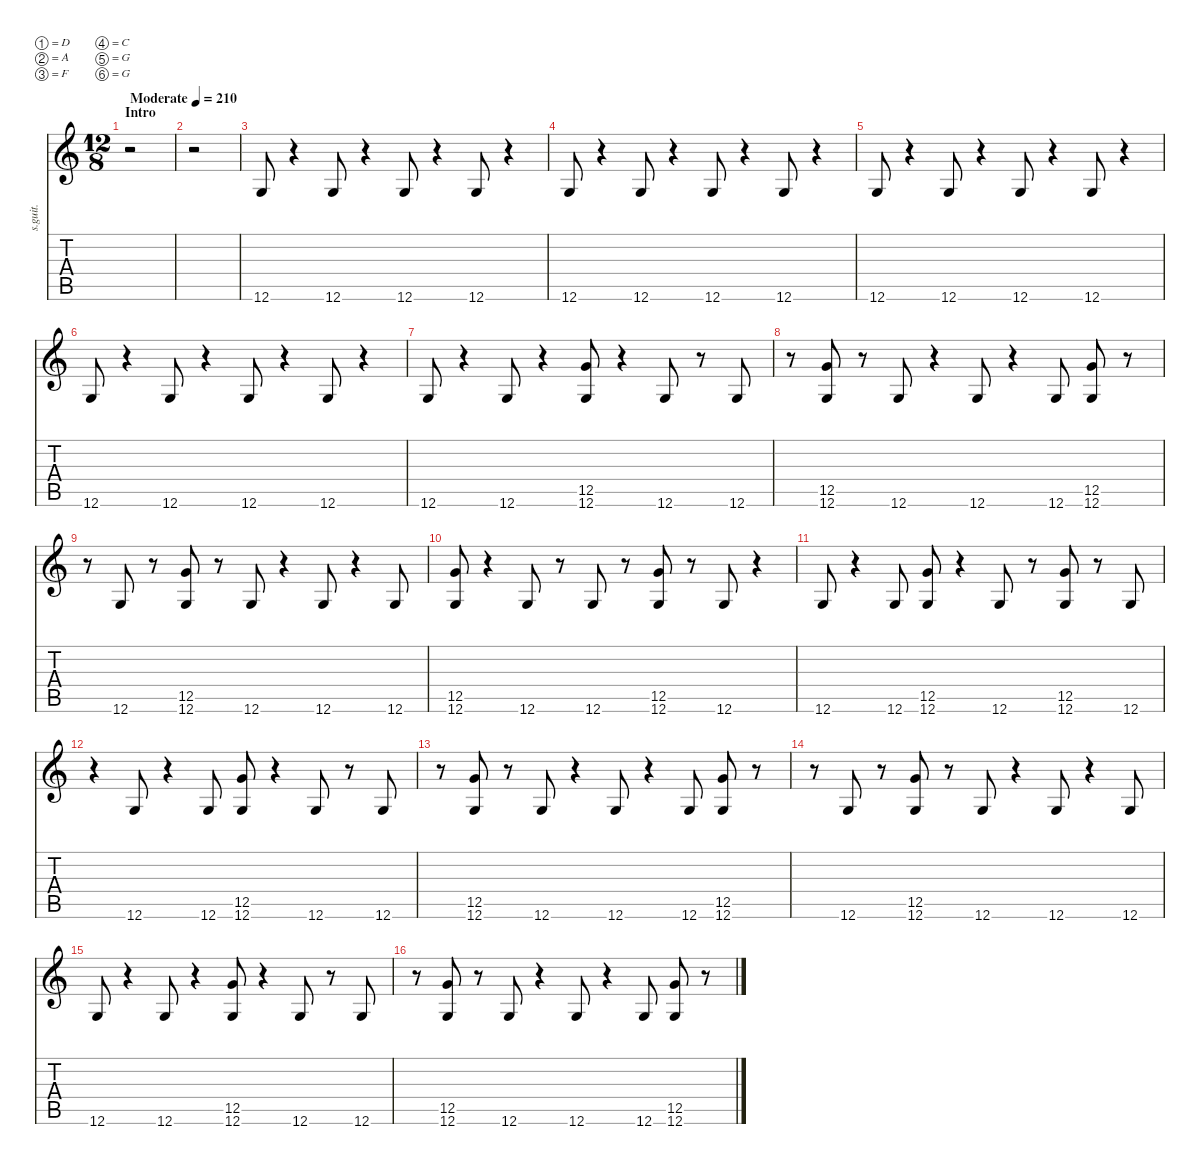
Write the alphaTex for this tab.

\defaultSystemsLayout 4
\hideDynamics
\bracketExtendMode nobrackets
\track ("FX 3" "s.guit.") {instrument stringensemble1}
\staff {score tabs}
\tuning (D4 A3 F3 C3 G2 G1)
\displaytranspose 12
\ts (12 8)
\beaming (8 2 2 2 2)
\section ("" "Intro")
\tempo (210 "Moderate")
\clef g2
\ks c
r.2{dy f instrument stringensemble1} |
r.2 |
12.6.8{lyrics (0 "") lyrics (1 "") lyrics (2 "") lyrics (3 "") lyrics (4 "")} r.4 12.6.8{lyrics (0 "") lyrics (1 "") lyrics (2 "") lyrics (3 "") lyrics (4 "")} r.4 12.6.8{lyrics (0 "") lyrics (1 "") lyrics (2 "") lyrics (3 "") lyrics (4 "")} r.4 12.6.8{lyrics (0 "") lyrics (1 "") lyrics (2 "") lyrics (3 "") lyrics (4 "")} r.4 |
12.6.8{lyrics (0 "") lyrics (1 "") lyrics (2 "") lyrics (3 "") lyrics (4 "")} r.4 12.6.8{lyrics (0 "") lyrics (1 "") lyrics (2 "") lyrics (3 "") lyrics (4 "")} r.4 12.6.8{lyrics (0 "") lyrics (1 "") lyrics (2 "") lyrics (3 "") lyrics (4 "")} r.4 12.6.8{lyrics (0 "") lyrics (1 "") lyrics (2 "") lyrics (3 "") lyrics (4 "")} r.4 |
12.6.8{lyrics (0 "") lyrics (1 "") lyrics (2 "") lyrics (3 "") lyrics (4 "")} r.4 12.6.8{lyrics (0 "") lyrics (1 "") lyrics (2 "") lyrics (3 "") lyrics (4 "")} r.4 12.6.8{lyrics (0 "") lyrics (1 "") lyrics (2 "") lyrics (3 "") lyrics (4 "")} r.4 12.6.8{lyrics (0 "") lyrics (1 "") lyrics (2 "") lyrics (3 "") lyrics (4 "")} r.4 |
12.6.8{lyrics (0 "") lyrics (1 "") lyrics (2 "") lyrics (3 "") lyrics (4 "")} r.4 12.6.8{lyrics (0 "") lyrics (1 "") lyrics (2 "") lyrics (3 "") lyrics (4 "")} r.4 12.6.8{lyrics (0 "") lyrics (1 "") lyrics (2 "") lyrics (3 "") lyrics (4 "")} r.4 12.6.8{lyrics (0 "") lyrics (1 "") lyrics (2 "") lyrics (3 "") lyrics (4 "")} r.4 |
12.6.8{lyrics (0 "") lyrics (1 "") lyrics (2 "") lyrics (3 "") lyrics (4 "")} r.4 12.6.8{lyrics (0 "") lyrics (1 "") lyrics (2 "") lyrics (3 "") lyrics (4 "")} r.4 (12.5 12.6).8{lyrics (0 "") lyrics (1 "") lyrics (2 "") lyrics (3 "") lyrics (4 "")} r.4 12.6.8{lyrics (0 "") lyrics (1 "") lyrics (2 "") lyrics (3 "") lyrics (4 "")} r.8 12.6.8{lyrics (0 "") lyrics (1 "") lyrics (2 "") lyrics (3 "") lyrics (4 "")} |
r.8 (12.5 12.6).8{lyrics (0 "") lyrics (1 "") lyrics (2 "") lyrics (3 "") lyrics (4 "")} r.8 12.6.8{lyrics (0 "") lyrics (1 "") lyrics (2 "") lyrics (3 "") lyrics (4 "")} r.4 12.6.8{lyrics (0 "") lyrics (1 "") lyrics (2 "") lyrics (3 "") lyrics (4 "")} r.4 12.6.8{lyrics (0 "") lyrics (1 "") lyrics (2 "") lyrics (3 "") lyrics (4 "")} (12.5 12.6).8{lyrics (0 "") lyrics (1 "") lyrics (2 "") lyrics (3 "") lyrics (4 "")} r.8 |
r.8 12.6.8{lyrics (0 "") lyrics (1 "") lyrics (2 "") lyrics (3 "") lyrics (4 "")} r.8 (12.5 12.6).8{lyrics (0 "") lyrics (1 "") lyrics (2 "") lyrics (3 "") lyrics (4 "")} r.8 12.6.8{lyrics (0 "") lyrics (1 "") lyrics (2 "") lyrics (3 "") lyrics (4 "")} r.4 12.6.8{lyrics (0 "") lyrics (1 "") lyrics (2 "") lyrics (3 "") lyrics (4 "")} r.4 12.6.8{lyrics (0 "") lyrics (1 "") lyrics (2 "") lyrics (3 "") lyrics (4 "")} |
(12.5 12.6).8{lyrics (0 "") lyrics (1 "") lyrics (2 "") lyrics (3 "") lyrics (4 "")} r.4 12.6.8{lyrics (0 "") lyrics (1 "") lyrics (2 "") lyrics (3 "") lyrics (4 "")} r.8 12.6.8{lyrics (0 "") lyrics (1 "") lyrics (2 "") lyrics (3 "") lyrics (4 "")} r.8 (12.5 12.6).8{lyrics (0 "") lyrics (1 "") lyrics (2 "") lyrics (3 "") lyrics (4 "")} r.8 12.6.8{lyrics (0 "") lyrics (1 "") lyrics (2 "") lyrics (3 "") lyrics (4 "")} r.4 |
12.6.8{lyrics (0 "") lyrics (1 "") lyrics (2 "") lyrics (3 "") lyrics (4 "")} r.4 12.6.8{lyrics (0 "") lyrics (1 "") lyrics (2 "") lyrics (3 "") lyrics (4 "")} (12.5 12.6).8{lyrics (0 "") lyrics (1 "") lyrics (2 "") lyrics (3 "") lyrics (4 "")} r.4 12.6.8{lyrics (0 "") lyrics (1 "") lyrics (2 "") lyrics (3 "") lyrics (4 "")} r.8 (12.5 12.6).8{lyrics (0 "") lyrics (1 "") lyrics (2 "") lyrics (3 "") lyrics (4 "")} r.8 12.6.8{lyrics (0 "") lyrics (1 "") lyrics (2 "") lyrics (3 "") lyrics (4 "")} |
r.4 12.6.8{lyrics (0 "") lyrics (1 "") lyrics (2 "") lyrics (3 "") lyrics (4 "")} r.4 12.6.8{lyrics (0 "") lyrics (1 "") lyrics (2 "") lyrics (3 "") lyrics (4 "")} (12.5 12.6).8{lyrics (0 "") lyrics (1 "") lyrics (2 "") lyrics (3 "") lyrics (4 "")} r.4 12.6.8{lyrics (0 "") lyrics (1 "") lyrics (2 "") lyrics (3 "") lyrics (4 "")} r.8 12.6.8{lyrics (0 "") lyrics (1 "") lyrics (2 "") lyrics (3 "") lyrics (4 "")} |
r.8 (12.5 12.6).8{lyrics (0 "") lyrics (1 "") lyrics (2 "") lyrics (3 "") lyrics (4 "")} r.8 12.6.8{lyrics (0 "") lyrics (1 "") lyrics (2 "") lyrics (3 "") lyrics (4 "")} r.4 12.6.8{lyrics (0 "") lyrics (1 "") lyrics (2 "") lyrics (3 "") lyrics (4 "")} r.4 12.6.8{lyrics (0 "") lyrics (1 "") lyrics (2 "") lyrics (3 "") lyrics (4 "")} (12.5 12.6).8{lyrics (0 "") lyrics (1 "") lyrics (2 "") lyrics (3 "") lyrics (4 "")} r.8 |
r.8 12.6.8{lyrics (0 "") lyrics (1 "") lyrics (2 "") lyrics (3 "") lyrics (4 "")} r.8 (12.5 12.6).8{lyrics (0 "") lyrics (1 "") lyrics (2 "") lyrics (3 "") lyrics (4 "")} r.8 12.6.8{lyrics (0 "") lyrics (1 "") lyrics (2 "") lyrics (3 "") lyrics (4 "")} r.4 12.6.8{lyrics (0 "") lyrics (1 "") lyrics (2 "") lyrics (3 "") lyrics (4 "")} r.4 12.6.8{lyrics (0 "") lyrics (1 "") lyrics (2 "") lyrics (3 "") lyrics (4 "")} |
12.6.8{lyrics (0 "") lyrics (1 "") lyrics (2 "") lyrics (3 "") lyrics (4 "")} r.4 12.6.8{lyrics (0 "") lyrics (1 "") lyrics (2 "") lyrics (3 "") lyrics (4 "")} r.4 (12.5 12.6).8{lyrics (0 "") lyrics (1 "") lyrics (2 "") lyrics (3 "") lyrics (4 "")} r.4 12.6.8{lyrics (0 "") lyrics (1 "") lyrics (2 "") lyrics (3 "") lyrics (4 "")} r.8 12.6.8{lyrics (0 "") lyrics (1 "") lyrics (2 "") lyrics (3 "") lyrics (4 "")} |
r.8 (12.5 12.6).8{lyrics (0 "") lyrics (1 "") lyrics (2 "") lyrics (3 "") lyrics (4 "")} r.8 12.6.8{lyrics (0 "") lyrics (1 "") lyrics (2 "") lyrics (3 "") lyrics (4 "")} r.4 12.6.8{lyrics (0 "") lyrics (1 "") lyrics (2 "") lyrics (3 "") lyrics (4 "")} r.4 12.6.8{lyrics (0 "") lyrics (1 "") lyrics (2 "") lyrics (3 "") lyrics (4 "")} (12.5 12.6).8{lyrics (0 "") lyrics (1 "") lyrics (2 "") lyrics (3 "") lyrics (4 "")} r.8
